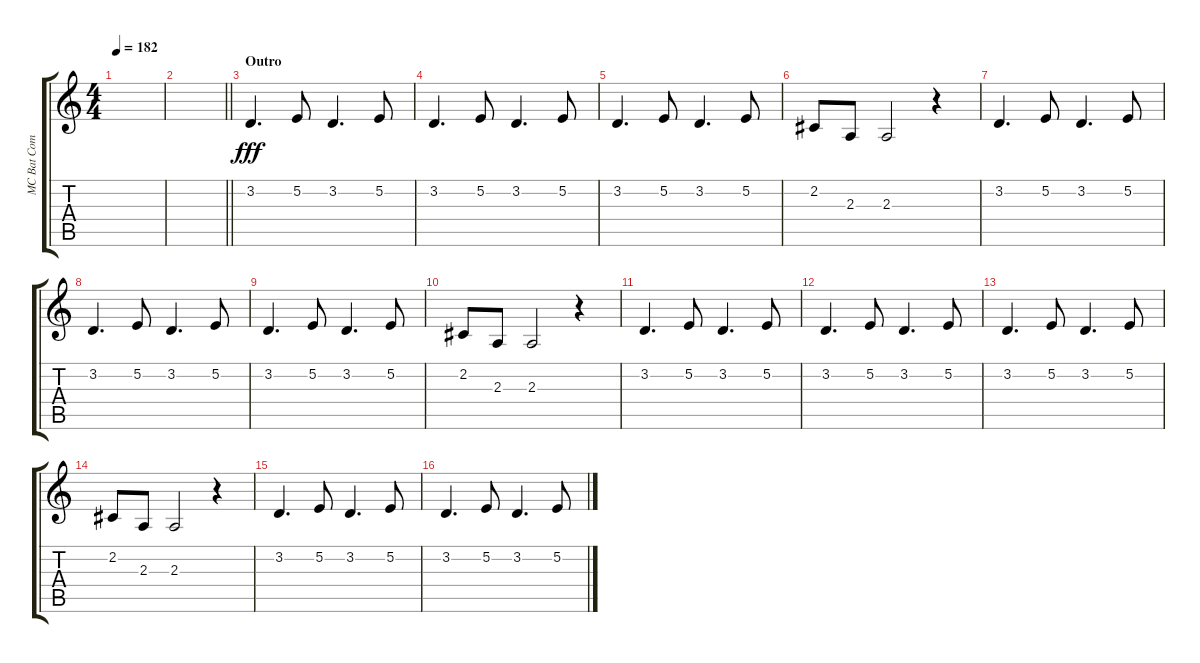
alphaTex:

\track ("MC Bat Comander (Vox)" "MC Bat Com") {instrument altosax}
\staff {score tabs}
\tuning (E4 B3 G3 D3 A2 E2) {hide}
\ts (4 4)
\tempo 182
\clef g2
\ks c
|
\barLineRight lightlight
|
\section ("" "Outro")
3.2.4{d dy fff} 5.2.8 3.2.4{d} 5.2.8 |
3.2.4{d} 5.2.8 3.2.4{d} 5.2.8 |
3.2.4{d} 5.2.8 3.2.4{d} 5.2.8 |
2.2.8 2.3.8 2.3.2 r.4 |
3.2.4{d} 5.2.8 3.2.4{d} 5.2.8 |
3.2.4{d} 5.2.8 3.2.4{d} 5.2.8 |
3.2.4{d} 5.2.8 3.2.4{d} 5.2.8 |
2.2.8 2.3.8 2.3.2 r.4 |
3.2.4{d} 5.2.8 3.2.4{d} 5.2.8 |
3.2.4{d} 5.2.8 3.2.4{d} 5.2.8 |
3.2.4{d} 5.2.8 3.2.4{d} 5.2.8 |
2.2.8 2.3.8 2.3.2 r.4 |
3.2.4{d} 5.2.8 3.2.4{d} 5.2.8 |
3.2.4{d} 5.2.8 3.2.4{d} 5.2.8
